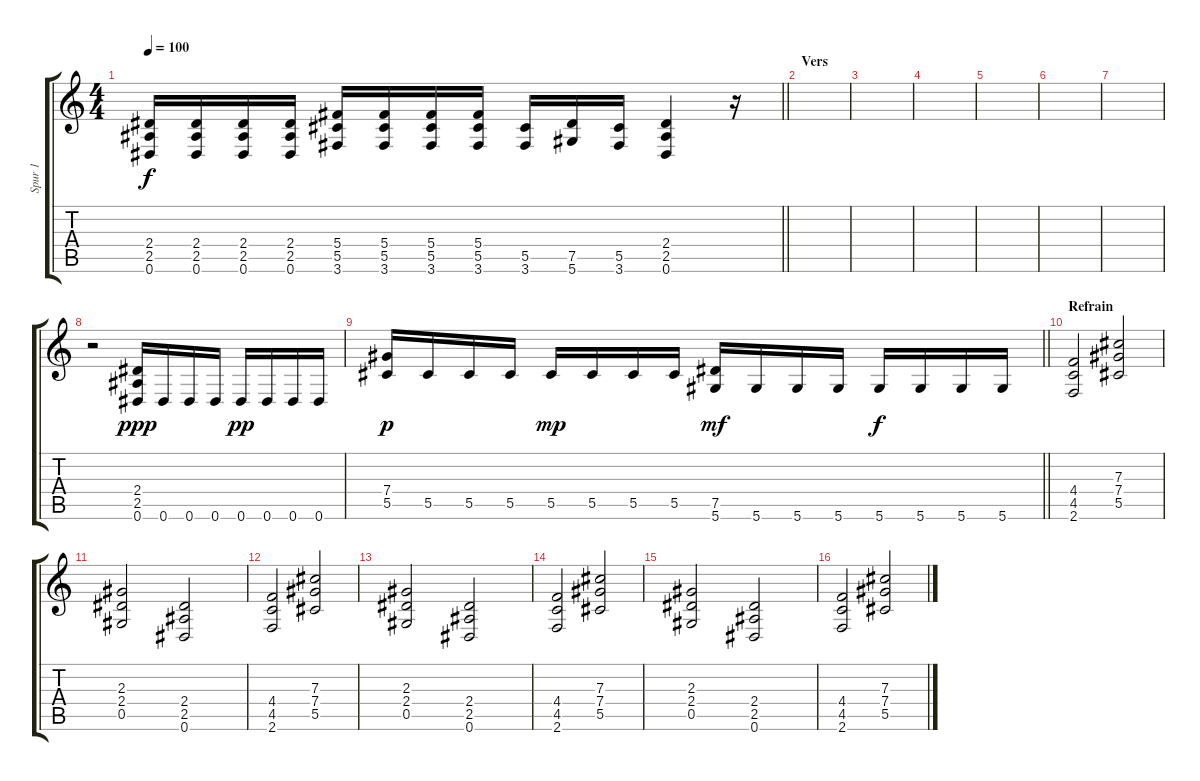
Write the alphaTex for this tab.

\track ("Spur 1" "Spur 1") {instrument overdrivenguitar}
\staff {score tabs}
\tuning (Eb4 Bb3 Gb3 Db3 Ab2 Eb2) {hide}
\ts (4 4)
\tempo 100
\clef g2
\barLineRight lightlight
\ks c
(2.4 2.5 0.6).16{dy f} (2.4 2.5 0.6).16 (2.4 2.5 0.6).16 (2.4 2.5 0.6).16 (5.4 5.5 3.6).16 (5.4 5.5 3.6).16 (5.4 5.5 3.6).16 (5.4 5.5 3.6).16 (5.5 3.6).16 (7.5 5.6).16 (5.5 3.6).16 (2.4 2.5 0.6).4 r.16 |
\section ("" "Vers")
|
|
|
|
|
|
r.2 (2.4 2.5 0.6).16{dy ppp} 0.6.16 0.6.16 0.6.16 0.6.16{dy pp} 0.6.16 0.6.16 0.6.16 |
\barLineRight lightlight
(7.4 5.5).16{dy p} 5.5.16 5.5.16 5.5.16 5.5.16{dy mp} 5.5.16 5.5.16 5.5.16 (7.5 5.6).16{dy mf} 5.6.16 5.6.16 5.6.16 5.6.16{dy f} 5.6.16 5.6.16 5.6.16 |
\section ("" "Refrain")
(4.4 4.5 2.6).2 (7.3 7.4 5.5).2 |
(2.3 2.4 0.5).2 (2.4 2.5 0.6).2 |
(4.4 4.5 2.6).2 (7.3 7.4 5.5).2 |
(2.3 2.4 0.5).2 (2.4 2.5 0.6).2 |
(4.4 4.5 2.6).2 (7.3 7.4 5.5).2 |
(2.3 2.4 0.5).2 (2.4 2.5 0.6).2 |
(4.4 4.5 2.6).2 (7.3 7.4 5.5).2
